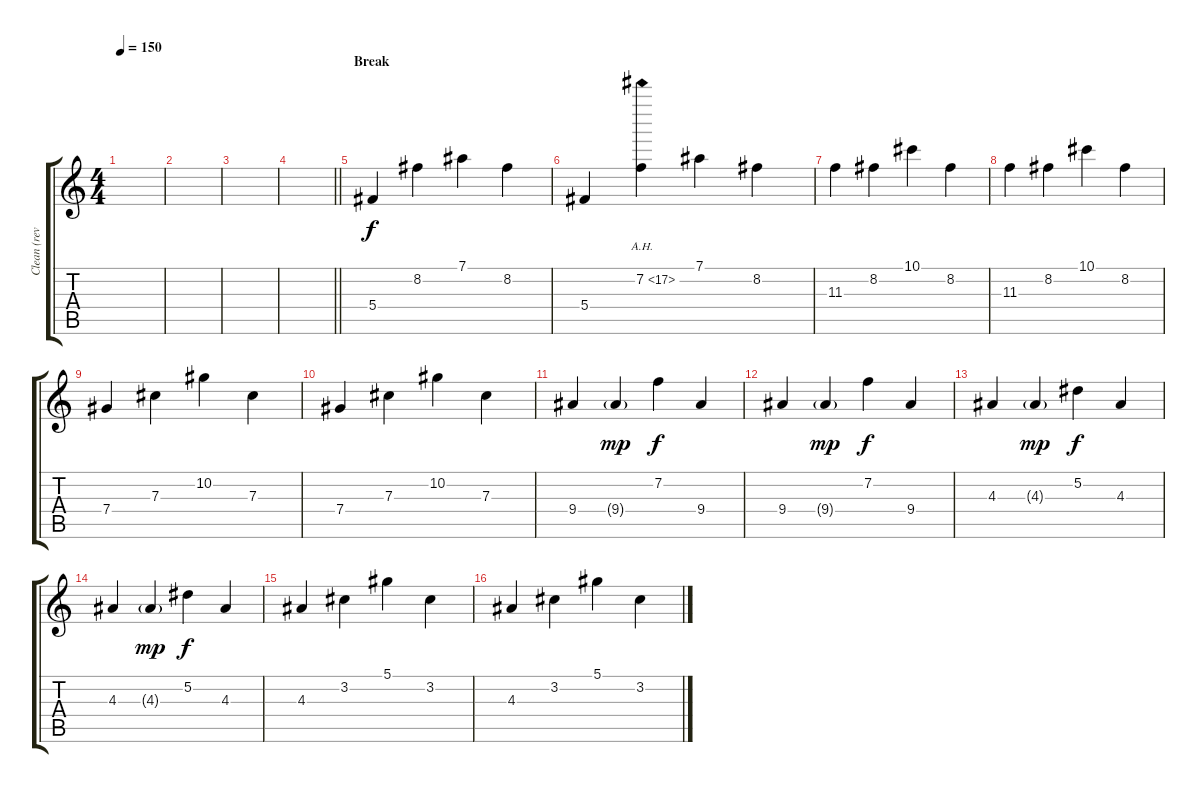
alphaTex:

\track ("Clean (reverbed) Lead Guitar" "Clean (rev") {instrument electricguitarclean}
\staff {score tabs}
\tuning (Eb4 Bb3 Gb3 Db3 Ab2 Db2) {hide}
\ts (4 4)
\tempo 150
\clef g2
\ks c
|
|
|
\barLineRight lightlight
|
\section ("" "Break")
5.4.4 8.2.4 7.1.4 8.2.4 |
5.4.4 7.2{ah 10}.4 7.1.4 8.2.4 |
11.3.4 8.2.4 10.1.4 8.2.4 |
11.3.4 8.2.4 10.1.4 8.2.4 |
7.4.4 7.3.4 10.2.4 7.3.4 |
7.4.4 7.3.4 10.2.4 7.3.4 |
9.4.4 9.4{g}.4{dy mp} 7.2.4{dy f} 9.4.4 |
9.4.4 9.4{g}.4{dy mp} 7.2.4{dy f} 9.4.4 |
4.3.4 4.3{g}.4{dy mp} 5.2.4{dy f} 4.3.4 |
4.3.4 4.3{g}.4{dy mp} 5.2.4{dy f} 4.3.4 |
4.3.4 3.2.4 5.1.4 3.2.4 |
4.3.4 3.2.4 5.1.4 3.2.4
